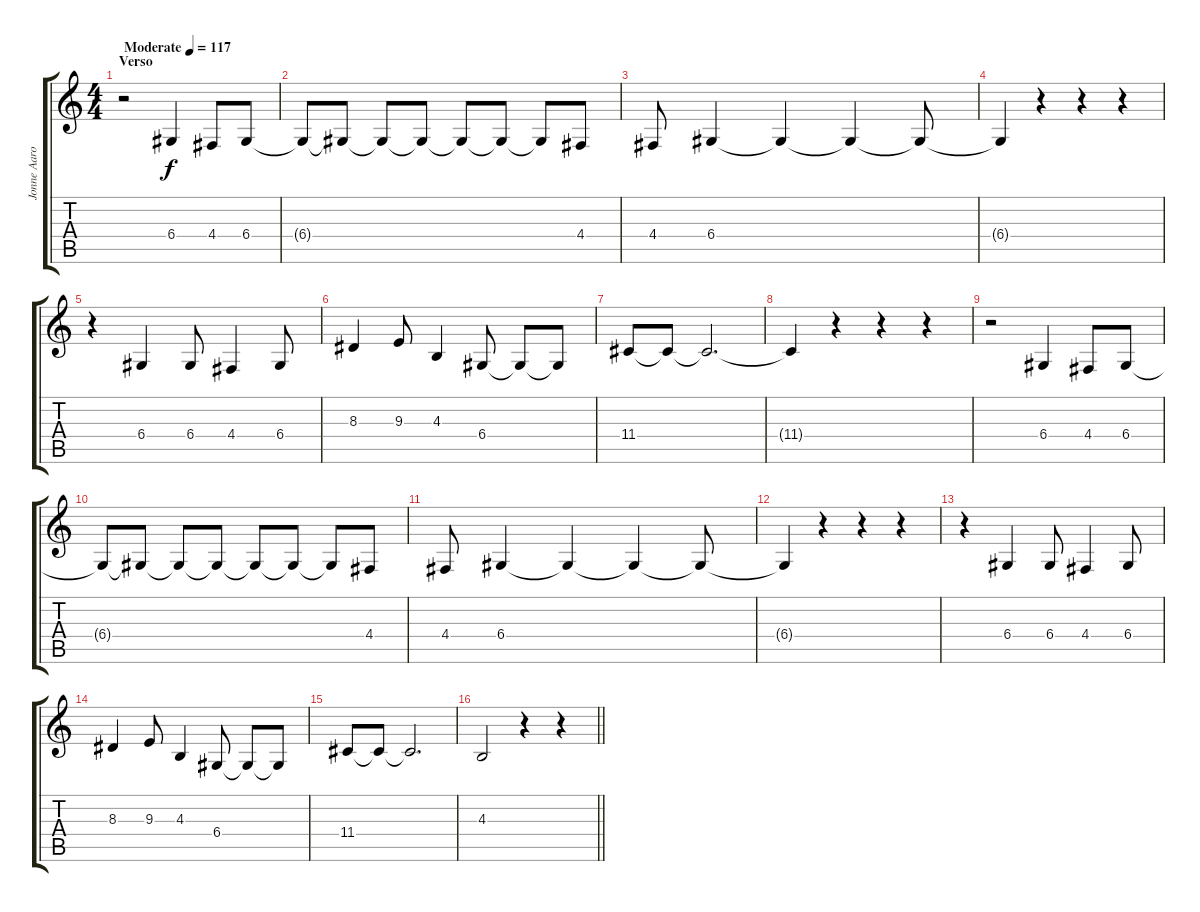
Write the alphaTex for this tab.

\track ("Jonne Aaron " "Jonne Aaro") {instrument sopranosax}
\staff {score tabs}
\tuning (E4 B3 G3 D3 A2 E2) {hide}
\ts (4 4)
\section ("" "Verso")
\tempo (117 "Moderate")
\clef g2
\ks c
r.2{dy f instrument sopranosax} 6.4.4 4.4.8 6.4.8 |
6.4{t}.8 6.4{t}.8 6.4{t}.8 6.4{t}.8 6.4{t}.8 6.4{t}.8 6.4{t}.8 4.4.8 |
4.4.8 6.4.4 6.4{t}.4 6.4{t}.4 6.4{t}.8 |
6.4{t}.4 r.4 r.4 r.4 |
r.4 6.4.4 6.4.8 4.4.4 6.4.8 |
8.3.4 9.3.8 4.3.4 6.4.8 6.4{t}.8 6.4{t}.8 |
11.4.8 11.4{t}.8 11.4{t}.2{d} |
11.4{t}.4 r.4 r.4 r.4 |
r.2 6.4.4 4.4.8 6.4.8 |
6.4{t}.8 6.4{t}.8 6.4{t}.8 6.4{t}.8 6.4{t}.8 6.4{t}.8 6.4{t}.8 4.4.8 |
4.4.8 6.4.4 6.4{t}.4 6.4{t}.4 6.4{t}.8 |
6.4{t}.4 r.4 r.4 r.4 |
r.4 6.4.4 6.4.8 4.4.4 6.4.8 |
8.3.4 9.3.8 4.3.4 6.4.8 6.4{t}.8 6.4{t}.8 |
11.4.8 11.4{t}.8 11.4{t}.2{d} |
\barLineRight lightlight
4.3.2 r.4 r.4
